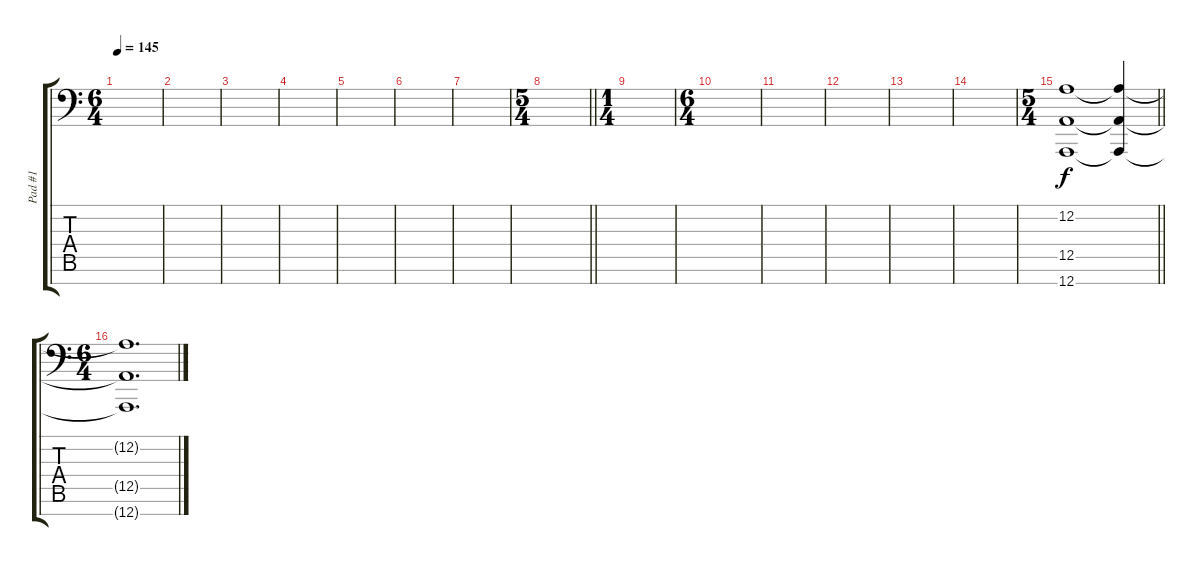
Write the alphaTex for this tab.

\track ("Pad #1" "Pad #1") {instrument pad2warm}
\staff {score tabs}
\tuning (D3 A2 E2 D2 A1 E1 A0) {hide}
\ts (6 4)
\tempo 145
\clef f4
\ks c
|
|
|
|
|
|
|
\ts (5 4)
\barLineRight lightlight
|
\ts (1 4)
\section ("" "")
|
\ts (6 4)
|
|
|
|
|
\ts (5 4)
\barLineRight lightlight
(12.2 12.5 12.7).1{volume 13} (12.2{t} 12.5{t} 12.7{t}).4 |
\ts (6 4)
\section ("" "")
(12.2{t} 12.5{t} 12.7{t}).1{d volume 0}
